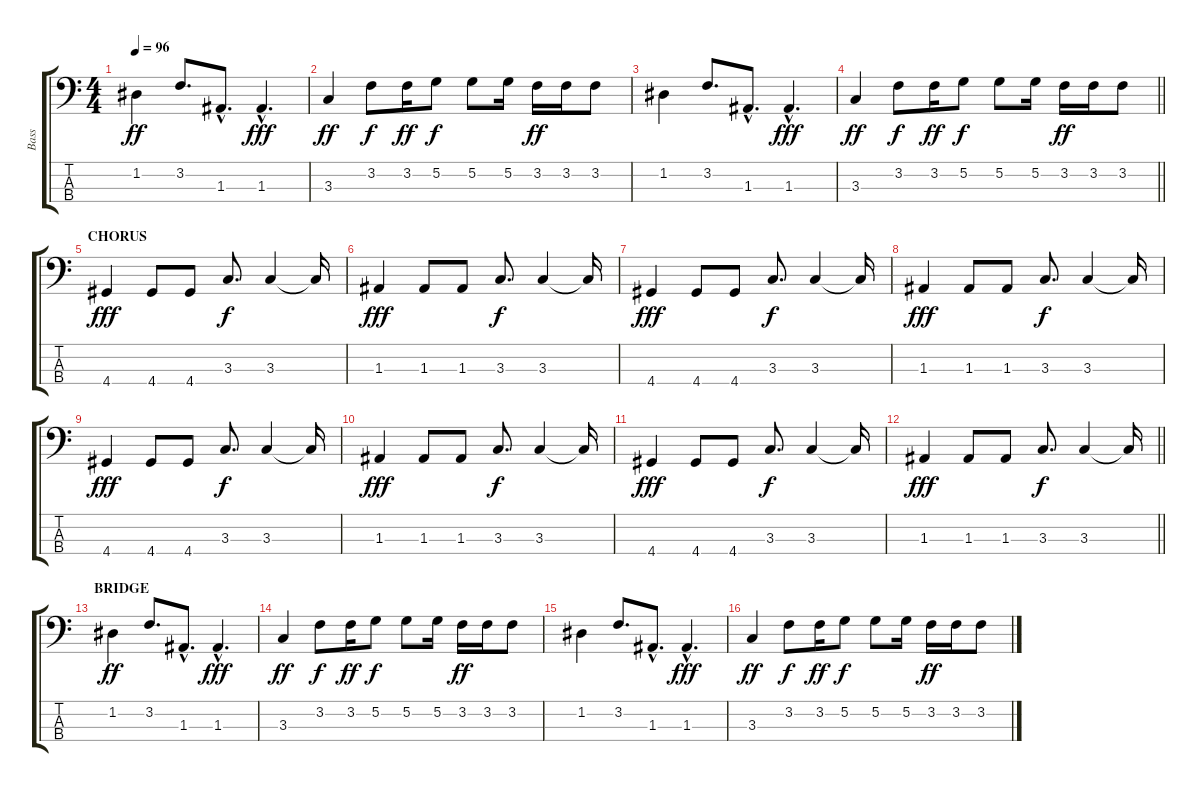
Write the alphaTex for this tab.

\track ("Bass" "Bass") {instrument electricbassfinger}
\staff {score tabs}
\tuning (G2 D2 A1 E1) {hide}
\ts (4 4)
\tempo 96
\clef f4
\ks c
1.2.4{dy ff} 3.2.8{d} 1.3{hac}.8{d} 1.3{hac}.4{d dy fff} |
3.3.4{dy ff} 3.2.8{dy f} 3.2.16{dy ff} 5.2.8{dy f} 5.2.8 5.2.16 3.2.16{dy ff} 3.2.16 3.2.8 |
1.2.4 3.2.8{d} 1.3{hac}.8{d} 1.3{hac}.4{d dy fff} |
\barLineRight lightlight
3.3.4{dy ff} 3.2.8{dy f} 3.2.16{dy ff} 5.2.8{dy f} 5.2.8 5.2.16 3.2.16{dy ff} 3.2.16 3.2.8 |
\section ("" "CHORUS")
4.4.4{dy fff} 4.4.8 4.4.8 3.3.8{d dy f} 3.3.4 3.3{t}.16 |
1.3.4{dy fff} 1.3.8 1.3.8 3.3.8{d dy f} 3.3.4 3.3{t}.16 |
4.4.4{dy fff} 4.4.8 4.4.8 3.3.8{d dy f} 3.3.4 3.3{t}.16 |
1.3.4{dy fff} 1.3.8 1.3.8 3.3.8{d dy f} 3.3.4 3.3{t}.16 |
4.4.4{dy fff} 4.4.8 4.4.8 3.3.8{d dy f} 3.3.4 3.3{t}.16 |
1.3.4{dy fff} 1.3.8 1.3.8 3.3.8{d dy f} 3.3.4 3.3{t}.16 |
4.4.4{dy fff} 4.4.8 4.4.8 3.3.8{d dy f} 3.3.4 3.3{t}.16 |
\barLineRight lightlight
1.3.4{dy fff} 1.3.8 1.3.8 3.3.8{d dy f} 3.3.4 3.3{t}.16 |
\section ("" "BRIDGE")
1.2.4{dy ff} 3.2.8{d} 1.3{hac}.8{d} 1.3{hac}.4{d dy fff} |
3.3.4{dy ff} 3.2.8{dy f} 3.2.16{dy ff} 5.2.8{dy f} 5.2.8 5.2.16 3.2.16{dy ff} 3.2.16 3.2.8 |
1.2.4 3.2.8{d} 1.3{hac}.8{d} 1.3{hac}.4{d dy fff} |
3.3.4{dy ff} 3.2.8{dy f} 3.2.16{dy ff} 5.2.8{dy f} 5.2.8 5.2.16 3.2.16{dy ff} 3.2.16 3.2.8
